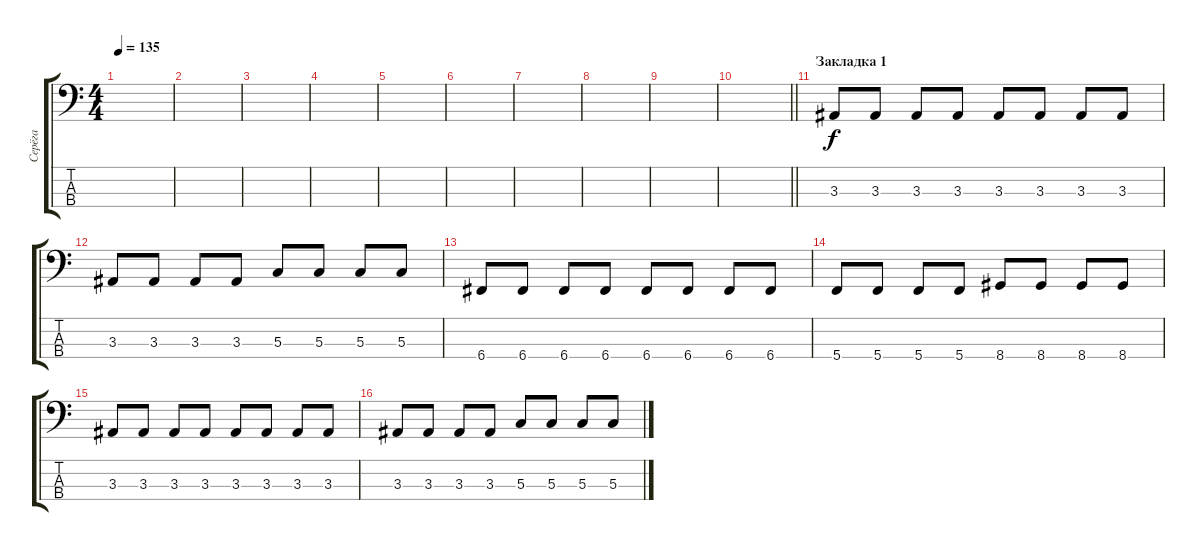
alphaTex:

\track ("Серёга" "Серёга") {instrument electricbassfinger}
\staff {score tabs}
\tuning (F2 C2 G1 C1) {hide}
\ts (4 4)
\tempo 135
\clef f4
\ks c
|
|
|
|
|
|
|
|
|
\barLineRight lightlight
|
\section ("" "Закладка 1")
3.3.8 3.3.8 3.3.8 3.3.8 3.3.8 3.3.8 3.3.8 3.3.8 |
3.3.8 3.3.8 3.3.8 3.3.8 5.3.8 5.3.8 5.3.8 5.3.8 |
6.4.8 6.4.8 6.4.8 6.4.8 6.4.8 6.4.8 6.4.8 6.4.8 |
5.4.8 5.4.8 5.4.8 5.4.8 8.4.8 8.4.8 8.4.8 8.4.8 |
3.3.8 3.3.8 3.3.8 3.3.8 3.3.8 3.3.8 3.3.8 3.3.8 |
3.3.8 3.3.8 3.3.8 3.3.8 5.3.8 5.3.8 5.3.8 5.3.8
